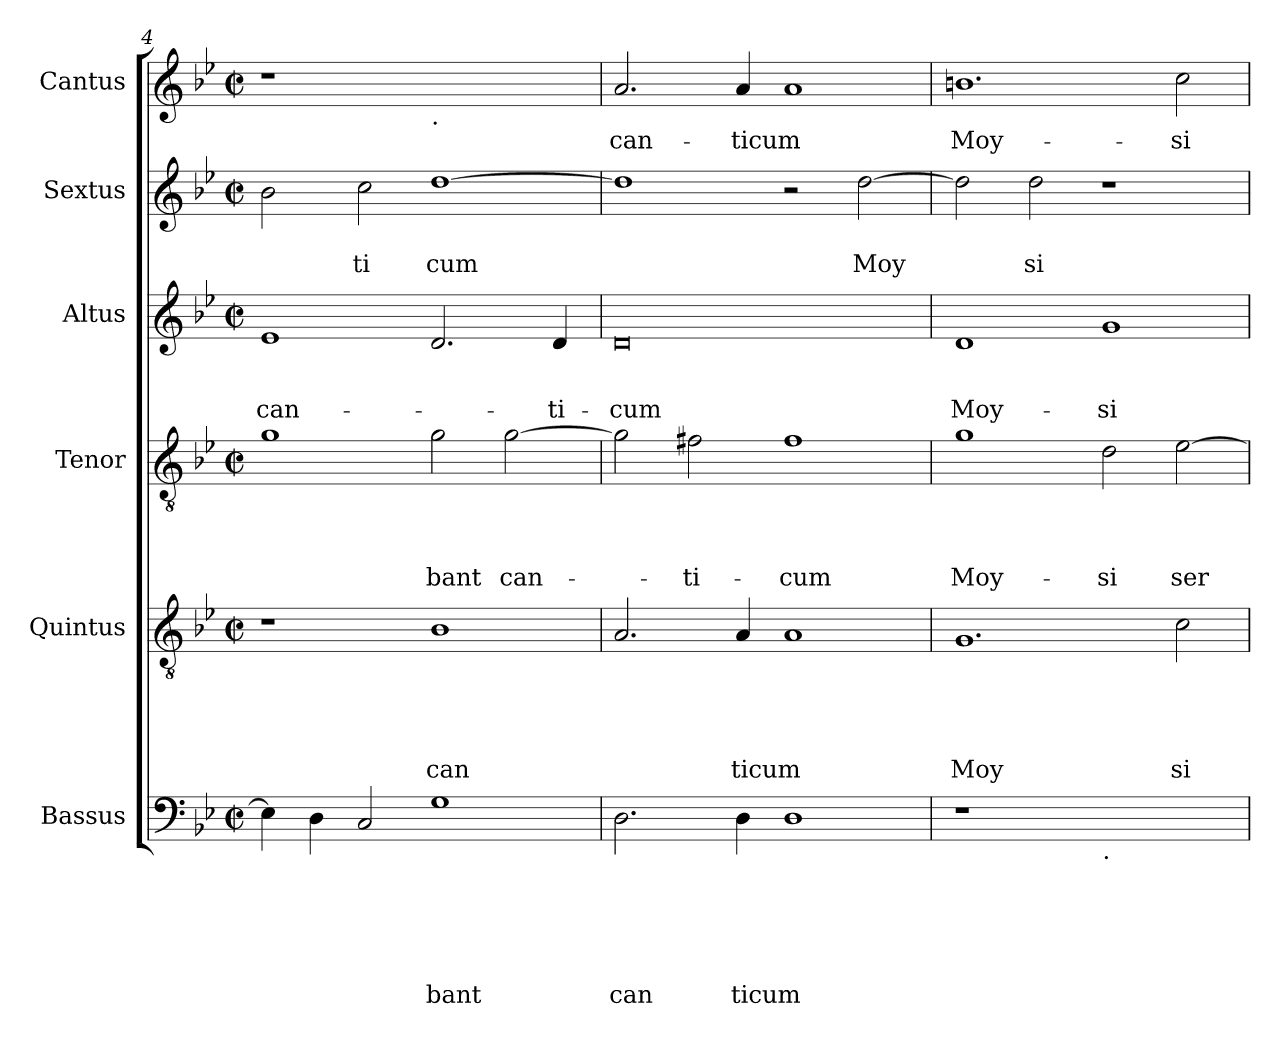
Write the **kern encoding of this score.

**kern	**text	**text	**text	**text	**text	**text	**kern	**text	**text	**text	**text	**text	**kern	**text	**text	**text	**text	**kern	**text	**text	**text	**kern	**text	**text	**kern	**text
*part6	*part6	*part6	*part6	*part6	*part6	*part6	*part5	*part5	*part5	*part5	*part5	*part5	*part4	*part4	*part4	*part4	*part4	*part3	*part3	*part3	*part3	*part2	*part2	*part2	*part1	*part1
*staff6	*staff6	*staff6	*staff6	*staff6	*staff6	*staff6	*staff5	*staff5	*staff5	*staff5	*staff5	*staff5	*staff4	*staff4	*staff4	*staff4	*staff4	*staff3	*staff3	*staff3	*staff3	*staff2	*staff2	*staff2	*staff1	*staff1
*I"Bassus	*	*	*	*	*	*	*I"Quintus	*	*	*	*	*	*I"Tenor	*	*	*	*	*I"Altus	*	*	*	*I"Sextus	*	*	*I"Cantus	*
*clefF4	*	*	*	*	*	*	*clefGv2	*	*	*	*	*	*clefGv2	*	*	*	*	*clefG2	*	*	*	*clefG2	*	*	*clefG2	*
*k[b-e-]	*	*	*	*	*	*	*k[b-e-]	*	*	*	*	*	*k[b-e-]	*	*	*	*	*k[b-e-]	*	*	*	*k[b-e-]	*	*	*k[b-e-]	*
*B-:	*	*	*	*	*	*	*B-:	*	*	*	*	*	*B-:	*	*	*	*	*B-:	*	*	*	*B-:	*	*	*B-:	*
*M2/2	*	*	*	*	*	*	*M2/2	*	*	*	*	*	*M2/2	*	*	*	*	*M2/2	*	*	*	*M2/2	*	*	*M2/2	*
*met(c|)	*	*	*	*	*	*	*met(c|)	*	*	*	*	*	*met(c|)	*	*	*	*	*met(c|)	*	*	*	*met(c|)	*	*	*met(c|)	*
=4	=4	=4	=4	=4	=4	=4	=4	=4	=4	=4	=4	=4	=4	=4	=4	=4	=4	=4	=4	=4	=4	=4	=4	=4	=4	=4
!	!	!	!	!	!	!	!	!	!	!	!	!	!	!	!	!	!	!	!	!	!LO:LY:b	!	!	!	!	!
4E-\]	.	.	.	.	.	.	1r	.	.	.	.	.	1g	.	.	.	.	1e-	.	.	can-	2b-\	.	.	1r	.
4D\	.	.	.	.	.	.	.	.	.	.	.	.	.	.	.	.	.	.	.	.	.	.	.	.	.	.
!	!	!	!	!	!	!	!	!	!	!	!	!	!	!	!	!	!	!	!	!	!	!	!	!LO:LY:b	!	!
2C/	.	.	.	.	.	.	.	.	.	.	.	.	.	.	.	.	.	.	.	.	.	2cc\	.	ti	.	.
!	!	!	!	!	!	!	!	!	!	!	!	!	!	!	!	!	!	!	!	!	!	!	!	!	!LO:TX:b:t=.	!
!	!	!	!	!	!	!LO:LY:b	!	!	!	!	!	!LO:LY:b	!	!	!	!	!LO:LY:b	!	!	!	!	!	!	!LO:LY:b	!	!
1G	.	.	.	.	.	bant	1B-	.	.	.	.	can	2g\	.	.	.	-bant	2.d/	.	.	.	[>1dd	.	cum	1ryy	.
!	!	!	!	!	!	!	!	!	!	!	!	!	!	!	!	!	!LO:LY:b	!	!	!	!	!	!	!	!	!
.	.	.	.	.	.	.	.	.	.	.	.	.	[>2g\	.	.	.	can-	.	.	.	.	.	.	.	.	.
!	!	!	!	!	!	!	!	!	!	!	!	!	!	!	!	!	!	!	!	!	!LO:LY:b	!	!	!	!	!
.	.	.	.	.	.	.	.	.	.	.	.	.	.	.	.	.	.	4d/	.	.	-ti-	.	.	.	.	.
=5	=5	=5	=5	=5	=5	=5	=5	=5	=5	=5	=5	=5	=5	=5	=5	=5	=5	=5	=5	=5	=5	=5	=5	=5	=5	=5
!	!	!	!	!	!	!LO:LY:b	!	!	!	!	!	!	!	!	!	!	!	!	!	!	!LO:LY:b	!	!	!	!	!LO:LY:b
2.D\	.	.	.	.	.	can	2.A/	.	.	.	.	.	2g\]	.	.	.	.	0d	.	.	-cum	1dd]	.	.	2.a/	can-
!	!	!	!	!	!	!	!	!	!	!	!	!	!	!	!	!	!LO:LY:b	!	!	!	!	!	!	!	!	!
.	.	.	.	.	.	.	.	.	.	.	.	.	2f#X\	.	.	.	-ti-	.	.	.	.	.	.	.	.	.
!	!	!	!	!	!	!LO:LY:b	!	!	!	!	!	!LO:LY:b	!	!	!	!	!	!	!	!	!	!	!	!	!	!LO:LY:b
4D\	.	.	.	.	.	ticum	4A/	.	.	.	.	ticum	.	.	.	.	.	.	.	.	.	.	.	.	4a/	-ticum
!	!	!	!	!	!	!	!	!	!	!	!	!	!	!	!	!	!LO:LY:b	!	!	!	!	!	!	!	!	!
1D	.	.	.	.	.	.	1A	.	.	.	.	.	1f#	.	.	.	-cum	.	.	.	.	2r	.	.	1a	.
!	!	!	!	!	!	!	!	!	!	!	!	!	!	!	!	!	!	!	!	!	!	!	!	!LO:LY:b	!	!
.	.	.	.	.	.	.	.	.	.	.	.	.	.	.	.	.	.	.	.	.	.	[<2dd\	.	Moy	.	.
!!LO:LB:g=z
=6	=6	=6	=6	=6	=6	=6	=6	=6	=6	=6	=6	=6	=6	=6	=6	=6	=6	=6	=6	=6	=6	=6	=6	=6	=6	=6
!	!	!	!	!	!	!	!	!	!	!	!	!LO:LY:b	!	!	!	!	!LO:LY:b	!	!	!	!LO:LY:b	!	!	!	!	!LO:LY:b
1r	.	.	.	.	.	.	1.G	.	.	.	.	Moy	1g	.	.	.	Moy-	1d	.	.	Moy-	2dd\]	.	.	1.bn	Moy-
!	!	!	!	!	!	!	!	!	!	!	!	!	!	!	!	!	!	!	!	!	!	!	!	!LO:LY:b	!	!
.	.	.	.	.	.	.	.	.	.	.	.	.	.	.	.	.	.	.	.	.	.	2dd\	.	si	.	.
!LO:TX:b:t=.	!	!	!	!	!	!	!	!	!	!	!	!	!	!	!	!	!	!	!	!	!	!	!	!	!	!
!	!	!	!	!	!	!	!	!	!	!	!	!	!	!	!	!	!LO:LY:b	!	!	!	!LO:LY:b	!	!	!	!	!
1ryy	.	.	.	.	.	.	.	.	.	.	.	.	2d\	.	.	.	-si	1g	.	.	-si	1r	.	.	.	.
!	!	!	!	!	!	!	!	!	!	!	!	!LO:LY:b	!	!	!	!	!LO:LY:b	!	!	!	!	!	!	!	!	!LO:LY:b
.	.	.	.	.	.	.	2c\	.	.	.	.	si	[>2e-\	.	.	.	ser-	.	.	.	.	.	.	.	2cc\	-si
=	=	=	=	=	=	=	=	=	=	=	=	=	=	=	=	=	=	=	=	=	=	=	=	=	=	=
*-	*-	*-	*-	*-	*-	*-	*-	*-	*-	*-	*-	*-	*-	*-	*-	*-	*-	*-	*-	*-	*-	*-	*-	*-	*-	*-
